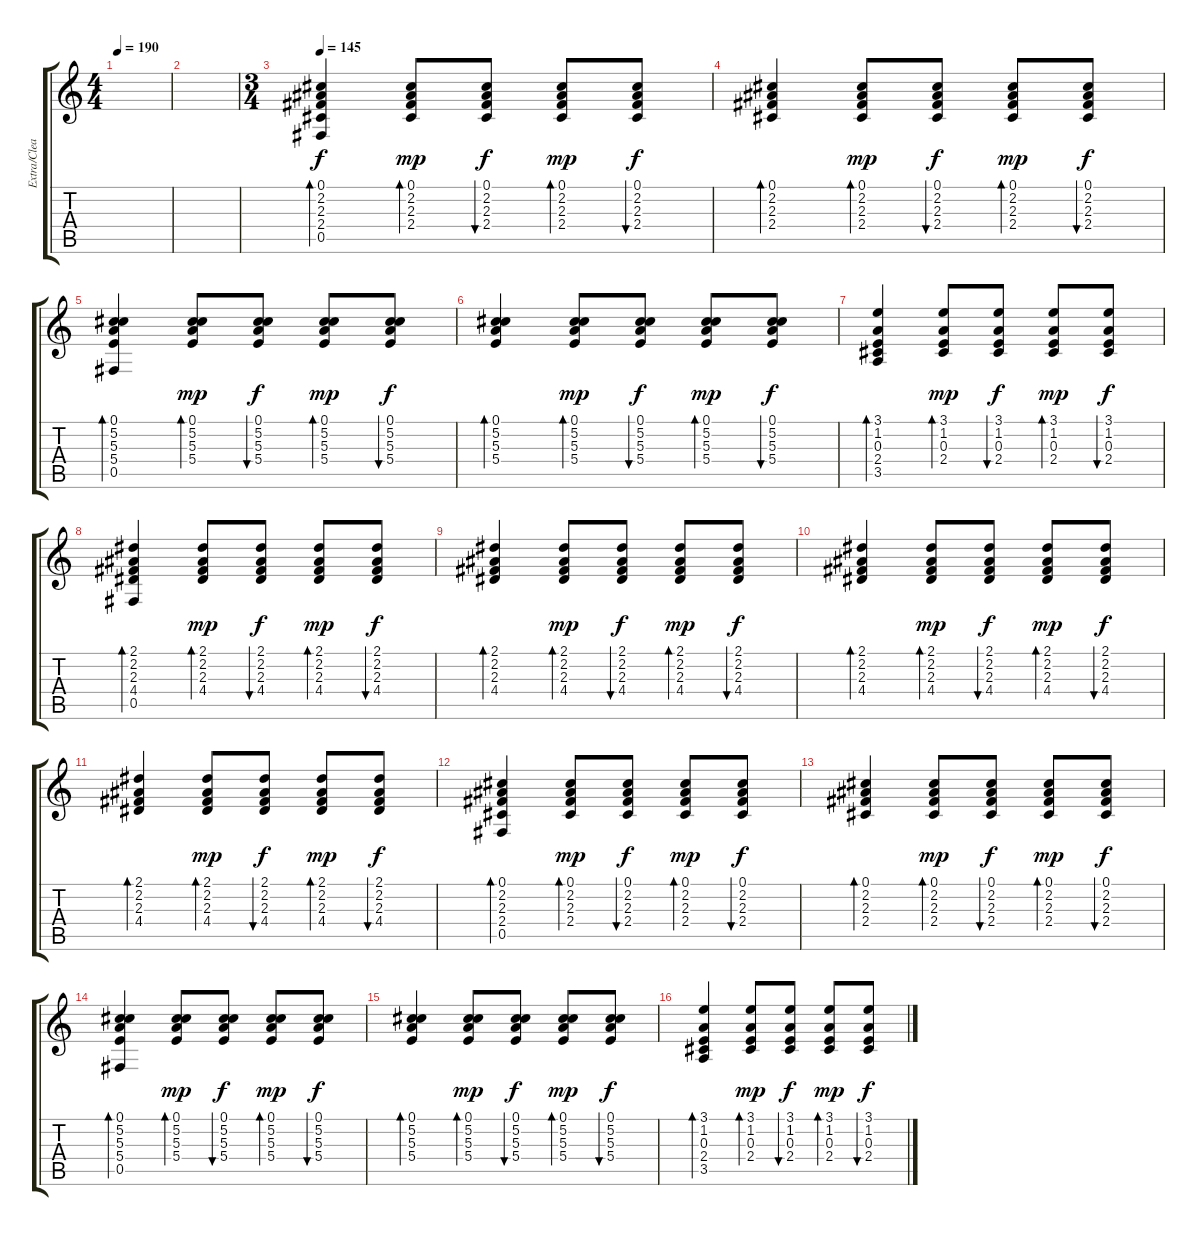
\track ("Extra/Clean Guitar" "Extra/Clea") {instrument distortionguitar}
\staff {score tabs}
\tuning (Db4 Ab3 E3 B2 Gb2 Db2) {hide}
\ts (4 4)
\tempo 190
\clef g2
\ks c
|
|
\ts (3 4)
\tempo 145
(0.1 2.2 2.3 2.4 0.5).4{bd 120 volume 11 instrument acousticguitarsteel} (0.1 2.2 2.3 2.4).8{bd 60 dy mp} (0.1 2.2 2.3 2.4).8{bu 60 dy f} (0.1 2.2 2.3 2.4).8{bd 60 dy mp} (0.1 2.2 2.3 2.4).8{bu 60 dy f} |
(0.1 2.2 2.3 2.4).4{bd 60} (0.1 2.2 2.3 2.4).8{bd 60 dy mp} (0.1 2.2 2.3 2.4).8{bu 60 dy f} (0.1 2.2 2.3 2.4).8{bd 60 dy mp} (0.1 2.2 2.3 2.4).8{bu 60 dy f} |
(0.1 5.2 5.3 5.4 0.5).4{bd 60} (0.1 5.2 5.3 5.4).8{bd 60 dy mp} (0.1 5.2 5.3 5.4).8{bu 60 dy f} (0.1 5.2 5.3 5.4).8{bd 60 dy mp} (0.1 5.2 5.3 5.4).8{bu 60 dy f} |
(0.1 5.2 5.3 5.4).4{bd 60} (0.1 5.2 5.3 5.4).8{bd 60 dy mp} (0.1 5.2 5.3 5.4).8{bu 60 dy f} (0.1 5.2 5.3 5.4).8{bd 60 dy mp} (0.1 5.2 5.3 5.4).8{bu 60 dy f} |
(3.1 1.2 0.3 2.4 3.5).4{bd 60} (3.1 1.2 0.3 2.4).8{bd 60 dy mp} (3.1 1.2 0.3 2.4).8{bu 60 dy f} (3.1 1.2 0.3 2.4).8{bd 60 dy mp} (3.1 1.2 0.3 2.4).8{bu 60 dy f} |
(2.1 2.2 2.3 4.4 0.5).4{bd 60} (2.1 2.2 2.3 4.4).8{bd 60 dy mp} (2.1 2.2 2.3 4.4).8{bu 60 dy f} (2.1 2.2 2.3 4.4).8{bd 60 dy mp} (2.1 2.2 2.3 4.4).8{bu 60 dy f} |
(2.1 2.2 2.3 4.4).4{bd 60} (2.1 2.2 2.3 4.4).8{bd 60 dy mp} (2.1 2.2 2.3 4.4).8{bu 60 dy f} (2.1 2.2 2.3 4.4).8{bd 60 dy mp} (2.1 2.2 2.3 4.4).8{bu 60 dy f} |
(2.1 2.2 2.3 4.4).4{bd 60} (2.1 2.2 2.3 4.4).8{bd 60 dy mp} (2.1 2.2 2.3 4.4).8{bu 60 dy f} (2.1 2.2 2.3 4.4).8{bd 60 dy mp} (2.1 2.2 2.3 4.4).8{bu 60 dy f} |
(2.1 2.2 2.3 4.4).4{bd 60} (2.1 2.2 2.3 4.4).8{bd 60 dy mp} (2.1 2.2 2.3 4.4).8{bu 60 dy f} (2.1 2.2 2.3 4.4).8{bd 60 dy mp} (2.1 2.2 2.3 4.4).8{bu 60 dy f} |
(0.1 2.2 2.3 2.4 0.5).4{bd 120} (0.1 2.2 2.3 2.4).8{bd 60 dy mp} (0.1 2.2 2.3 2.4).8{bu 60 dy f} (0.1 2.2 2.3 2.4).8{bd 60 dy mp} (0.1 2.2 2.3 2.4).8{bu 60 dy f} |
(0.1 2.2 2.3 2.4).4{bd 60} (0.1 2.2 2.3 2.4).8{bd 60 dy mp} (0.1 2.2 2.3 2.4).8{bu 60 dy f} (0.1 2.2 2.3 2.4).8{bd 60 dy mp} (0.1 2.2 2.3 2.4).8{bu 60 dy f} |
(0.1 5.2 5.3 5.4 0.5).4{bd 60} (0.1 5.2 5.3 5.4).8{bd 60 dy mp} (0.1 5.2 5.3 5.4).8{bu 60 dy f} (0.1 5.2 5.3 5.4).8{bd 60 dy mp} (0.1 5.2 5.3 5.4).8{bu 60 dy f} |
(0.1 5.2 5.3 5.4).4{bd 60} (0.1 5.2 5.3 5.4).8{bd 60 dy mp} (0.1 5.2 5.3 5.4).8{bu 60 dy f} (0.1 5.2 5.3 5.4).8{bd 60 dy mp} (0.1 5.2 5.3 5.4).8{bu 60 dy f} |
(3.1 1.2 0.3 2.4 3.5).4{bd 60} (3.1 1.2 0.3 2.4).8{bd 60 dy mp} (3.1 1.2 0.3 2.4).8{bu 60 dy f} (3.1 1.2 0.3 2.4).8{bd 60 dy mp} (3.1 1.2 0.3 2.4).8{bu 60 dy f}
